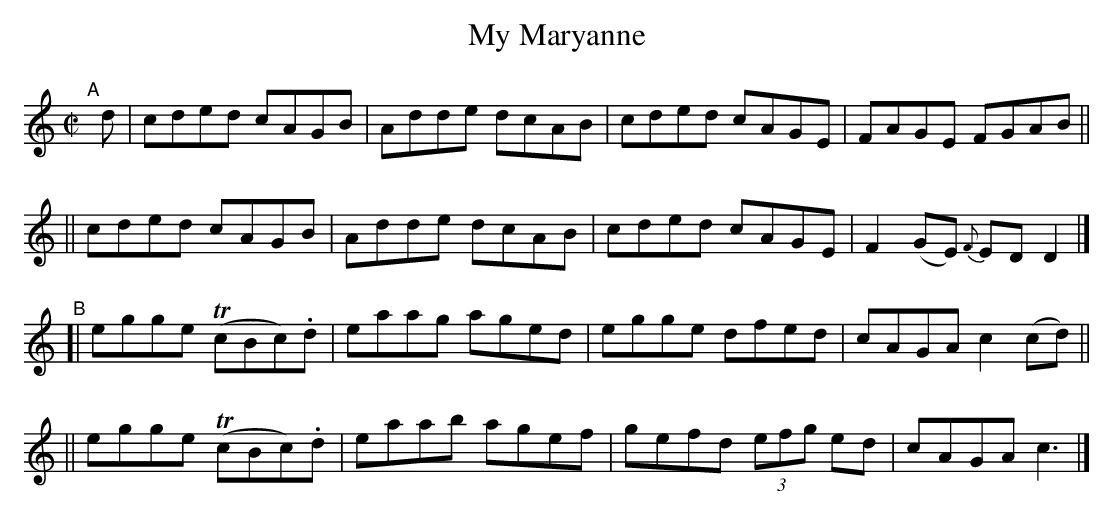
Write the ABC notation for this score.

X:1
T: My Maryanne
M: C|
L: 1/8
K: C
"^A"[|] d \
 | cded cAGB | Adde dcAB | cded cAGE | FAGE FGAB ||
|| cded cAGB | Adde dcAB | cded cAGE | F2(GE) {F}EDD2 |]
"^B"\
[| egge (TcBc).d | eaag aged | egge dfed | cAGA c2 (cd) ||
|| egge (TcBc).d | eaab agef | gefd (3efg ed | cAGA c3 |]
